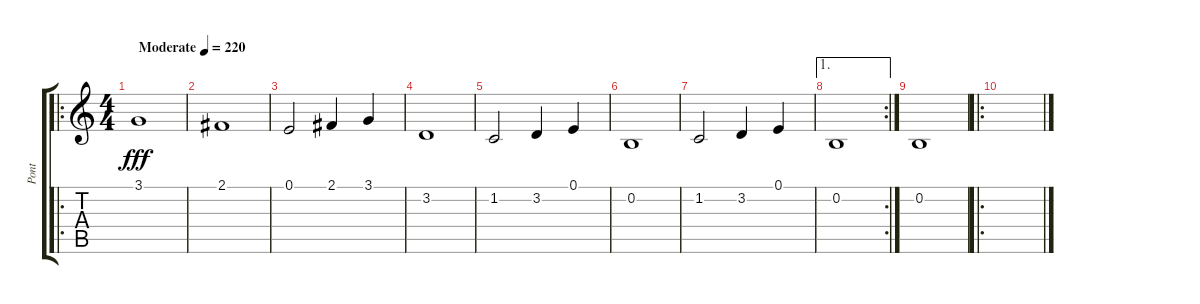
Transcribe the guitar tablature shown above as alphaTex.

\track ("Pont" "Pont") {instrument baritonesax}
\staff {score tabs}
\tuning (E4 B3 G3 D3 A2 E2) {hide}
\ro
\ts (4 4)
\tempo (220 "Moderate")
\clef g2
\ks c
3.1.1{dy fff instrument baritonesax} |
2.1.1 |
0.1.2 2.1.4 3.1.4 |
3.2.1 |
1.2.2 3.2.4 0.1.4 |
0.2.1 |
1.2.2 3.2.4 0.1.4 |
\ae 1
\rc 2
0.2.1 |
0.2.1 |
\ro
